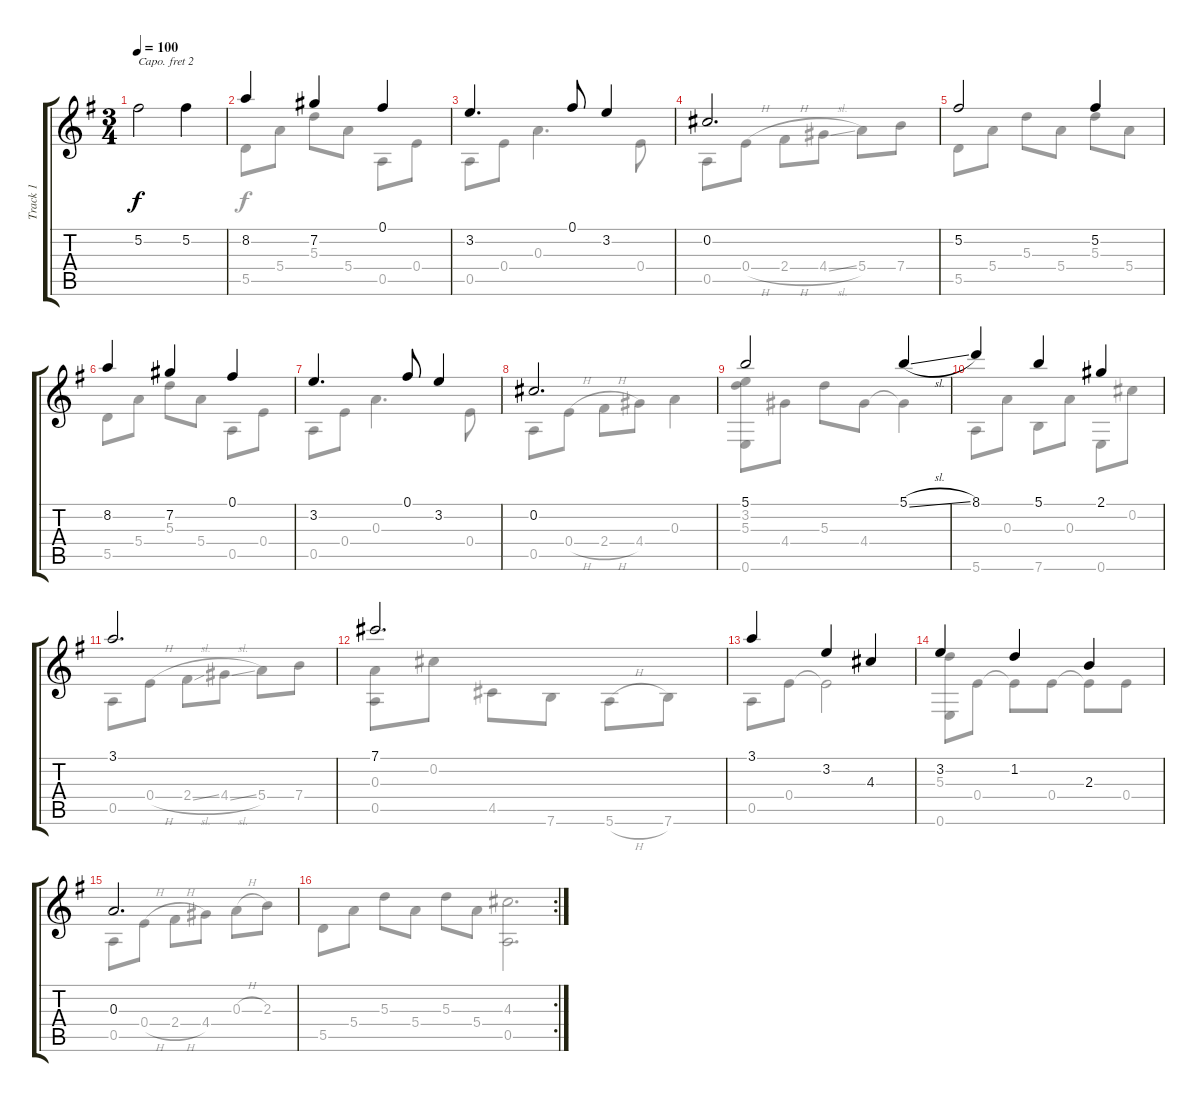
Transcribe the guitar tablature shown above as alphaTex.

\track ("Track 1" "Track 1") {instrument acousticguitarsteel}
\staff {score tabs}
\capo 2
\tuning (E4 B3 G3 D3 G2 D2) {hide}
\voice
\ts (3 4)
\tempo 100
\clef g2
\ks g
5.2.2{dy f} 5.2.4 |
8.2.4 7.2.4 0.1.4 |
3.2.4{d} 0.1.8 3.2.4 |
0.2.2{d} |
5.2.2 5.2.4 |
8.2.4 7.2.4 0.1.4 |
3.2.4{d} 0.1.8 3.2.4 |
0.2.2{d} |
5.1.2 5.1{sl}.4 |
8.1.4 5.1.4 2.1.4 |
3.1.2{d} |
7.1.2{d} |
3.1.4 3.2.4 4.3.4 |
3.2.4 1.2.4 2.3.4 |
0.3.2{d} |
\rc 2
\voice
\clef g2
\ottava regular
\simile none
\ks g
5.5.8{dy f} 5.4.8 5.3.8 5.4.8 5.3.8 5.4.8 |
5.5.8 5.4.8 5.3.8 5.4.8 0.5.8 0.4.8 |
0.5.8 0.4.8 0.3.4{d} 0.4.8 |
0.5.8 0.4{h}.8 2.4{h}.8 4.4{sl}.8 5.4.8 7.4.8 |
5.5.8 5.4.8 5.3.8 5.4.8 5.3.8 5.4.8 |
5.5.8 5.4.8 5.3.8 5.4.8 0.5.8 0.4.8 |
0.5.8 0.4.8 0.3.4{d} 0.4.8 |
0.5.8 0.4{h}.8 2.4{h}.8 4.4.8 0.3.4 |
(3.2 5.3 0.6).8 4.4.8 5.3.8 4.4.8 4.4{t}.4 |
5.6.8 0.3.8 7.6.8 0.3.8 0.6.8 0.2.8 |
0.5.8 0.4{h}.8 2.4{sl}.8 4.4{sl}.8 5.4.8 7.4.8 |
(0.3 0.5).8 0.2.8 4.5.8 7.6.8 5.6{h}.8 7.6.8 |
0.5.8 0.4.8 0.4{t}.2 |
(5.3 0.6).8 0.4.8 0.4{t}.8 0.4.8 0.4{t}.8 0.4.8 |
0.5.8 0.4{h}.8 2.4{h}.8 4.4.8 0.3{h}.8 2.3{sl}.8 |
(4.3 0.5).2{d}
